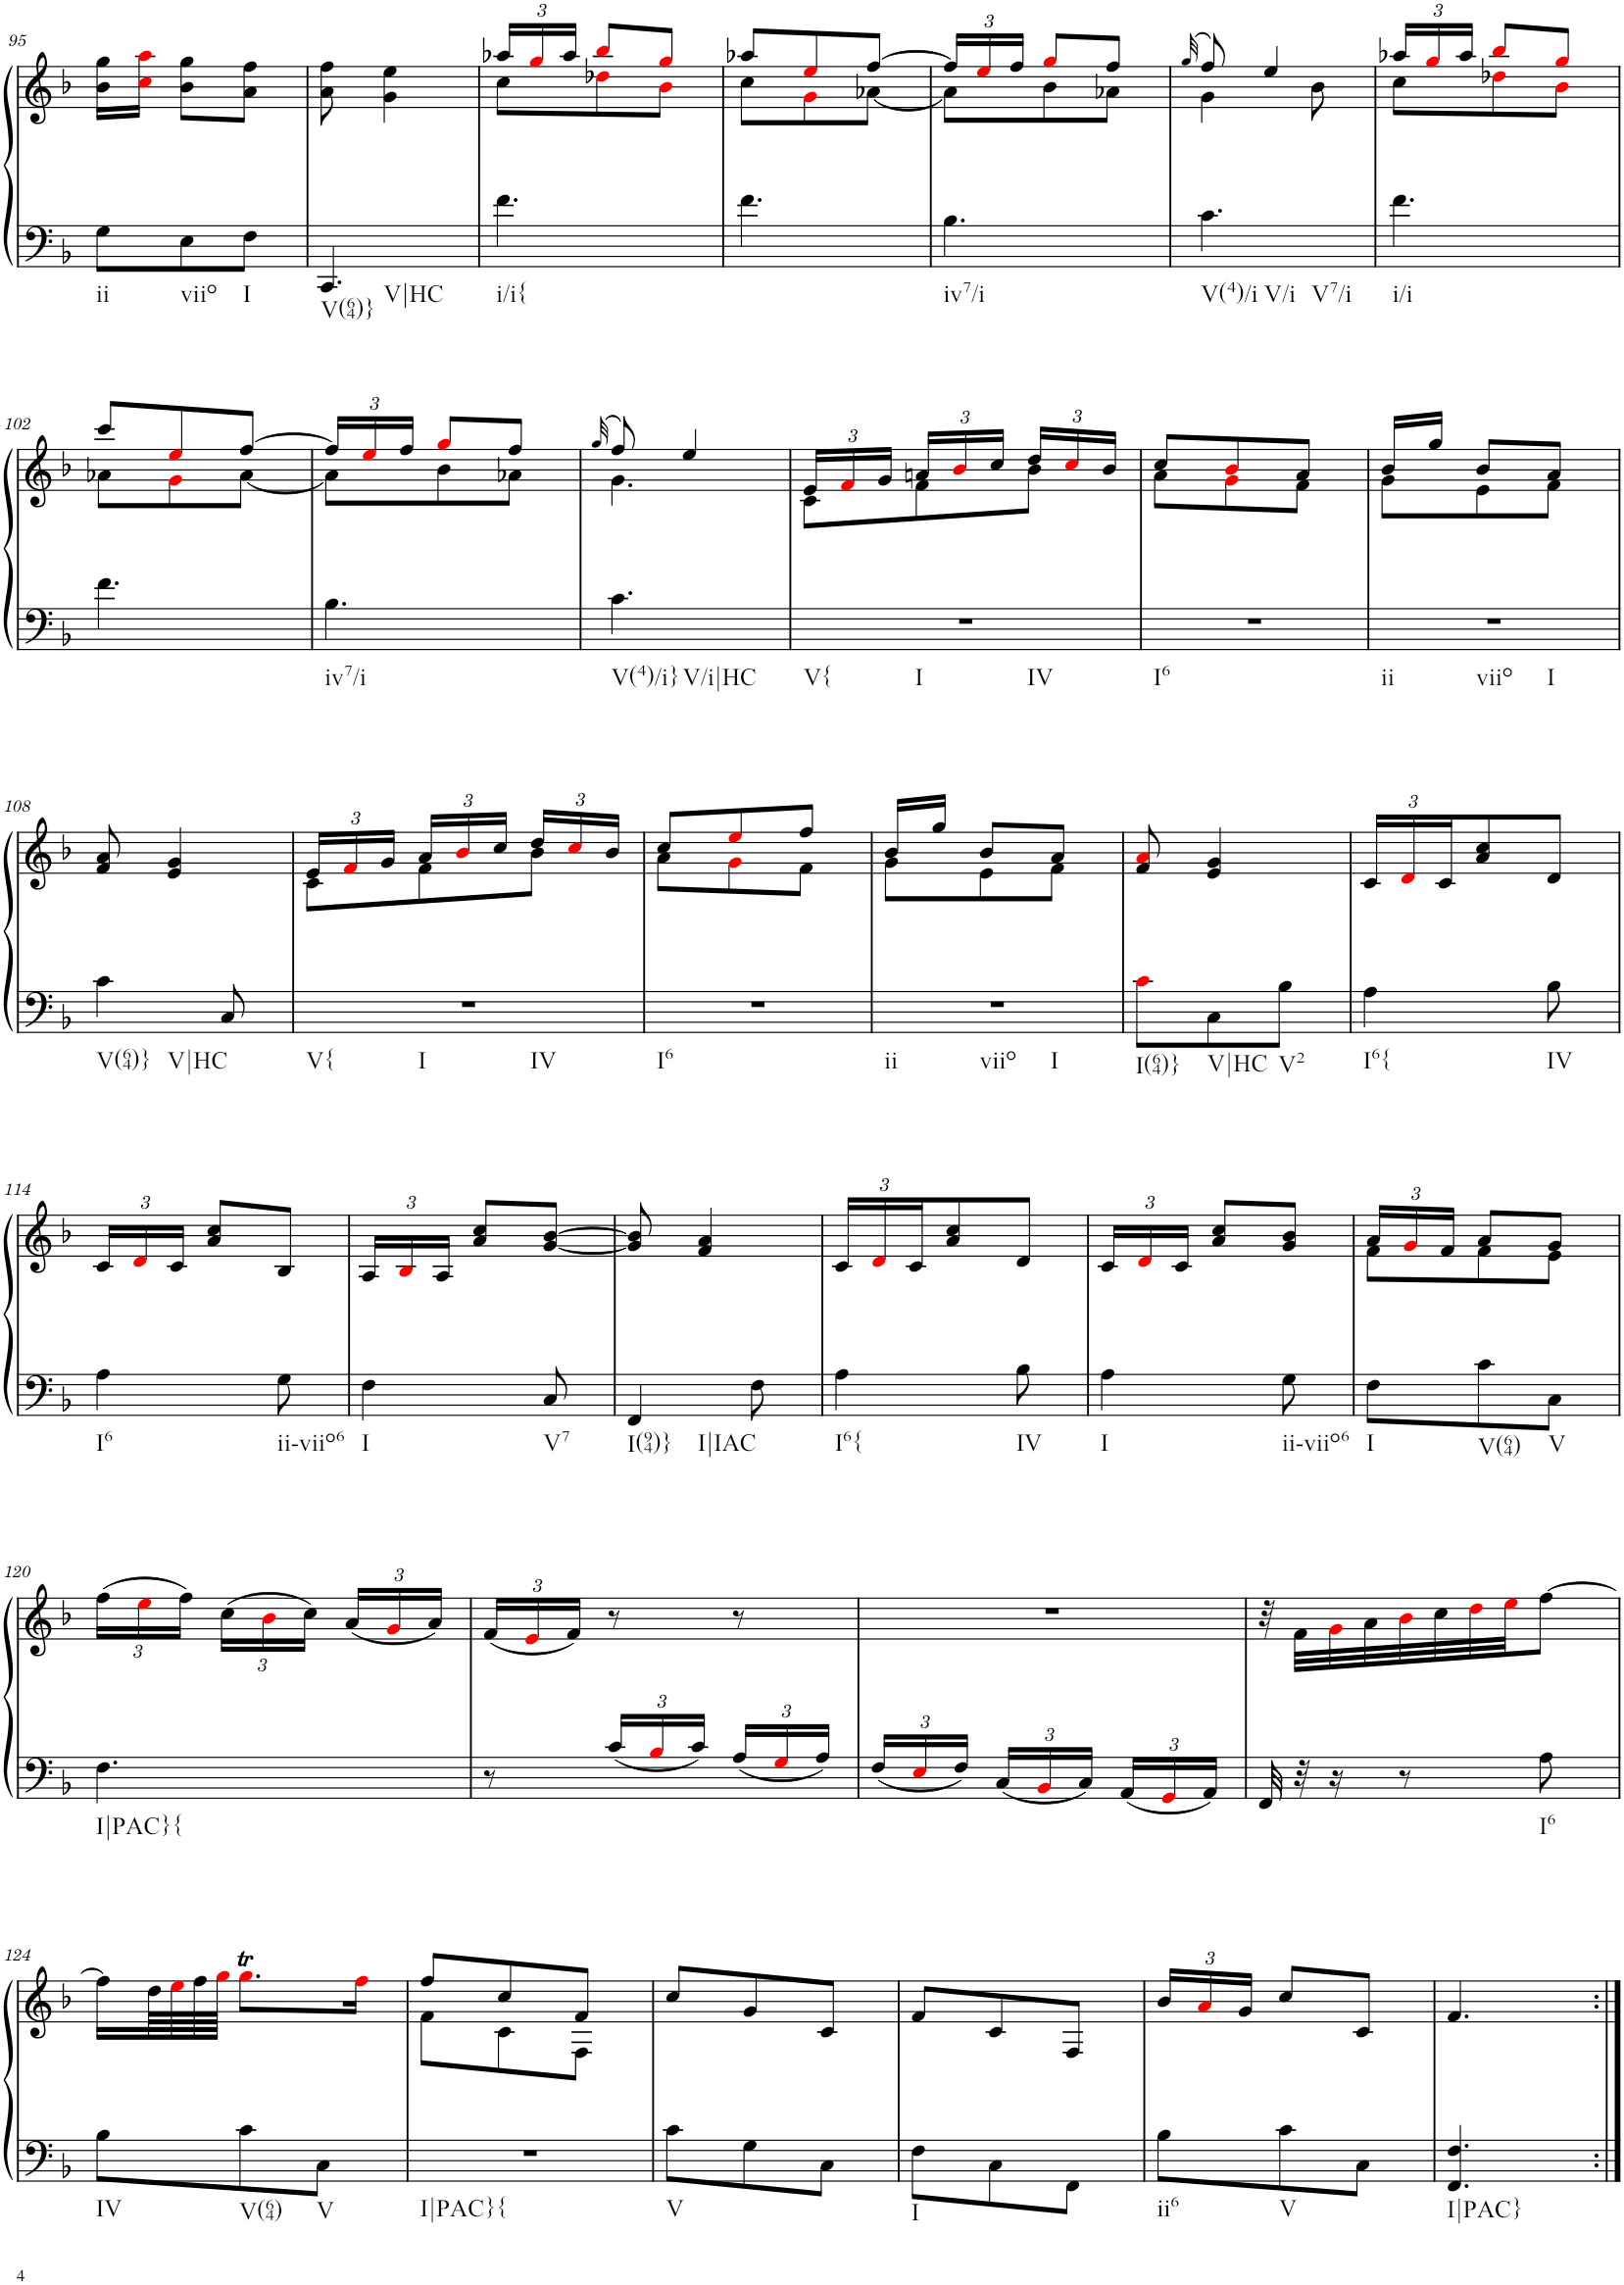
**kern	**kern
*part1	*part1
*staff2	*staff1
*I"Piano	*
*I'Pno.	*
!!LO:PB:g=z
*clefF4	*clefG2
*k[b-]	*k[b-]
*M3/8	*M3/8
=95	=95
!LO:TX:b:t=ii	!
8G\L	16b-\ 16gg\LL
.	16cci\ 16aai\JJ
!LO:TX:b:t=viio	!
8E\	8b-\ 8gg\L
!LO:TX:b:t=I	!
8F\J	8a\ 8ff\J
=96	=96
!LO:TX:b:t=V(64)}	!
!LO:TX:b:t=V|HC	!
4.CC/	8a\ 8ff\
.	4g\ 4ee\
=97	=97
*	*Xbrackettup
*	*^
!LO:TX:b:t=i/i{	!	!
4.f\	24aa-X/LL	8cc\L
.	24ggi/	.
.	24aa-/JJ	.
.	8bb-i/L	8dd-Xi\
.	8ggi/J	8b-i\J
=98	=98	=98
4.f\	8aa-X/L	8cc\L
.	8eei/	8gi\
.	[8ff/J	[8a-X\J
=99	=99	=99
!LO:TX:b:t=iv7/i	!	!
4.B-\	24ff/LL]	8a-\L]
.	24eei/	.
.	24ff/JJ	.
.	8ggi/L	8b-\
.	8ff/J	8a-X\J
=100	=100	=100
.	(32qgg/	.
!LO:TX:b:t=V(4)/i	!	!
!LO:TX:b:t=V/i	!	!
!LO:TX:b:t=V7/i	!	!
4.c\	8ff/)	4g\
.	4ee/	.
.	.	8b-\
=101	=101	=101
!LO:TX:b:t=i/i	!	!
4.f\	24aa-X/LL	8cc\L
.	24ggi/	.
.	24aa-/JJ	.
.	8bb-i/L	8dd-Xi\
.	8ggi/J	8b-i\J
!!LO:LB:g=z	!!
=102	=102	=102
4.f\	8ccc/L	8a-X\L
.	8eei/	8gi\
.	[8ff/J	[8a-\J
=103	=103	=103
!LO:TX:b:t=iv7/i	!	!
4.B-\	24ff/LL]	8a-\L]
.	24eei/	.
.	24ff/JJ	.
.	8ggi/L	8b-\
.	8ff/J	8a-X\J
=104	=104	=104
.	(32qgg/	.
!LO:TX:b:t=V(4)/i}	!	!
!LO:TX:b:t=V/i|HC	!	!
4.c\	8ff/)	4.g\
.	4ee/	.
=105	=105	=105
!LO:TX:b:t=V{	!	!
!LO:TX:b:t=I	!	!
!LO:TX:b:t=IV	!	!
4.r	24e/LL	8c\L
.	24fi/	.
.	24g/JJ	.
.	24an/LL	8f\
.	24b-i/	.
.	24cc/JJ	.
.	24dd/LL	8b-\J
.	24cci/	.
.	24b-/JJ	.
=106	=106	=106
!LO:TX:b:t=I6	!	!
4.r	8cc/L	8a\L
.	8b-i/	8gi\
.	8a/J	8f\J
=107	=107	=107
!LO:TX:b:t=ii	!	!
!LO:TX:b:t=viio	!	!
!LO:TX:b:t=I	!	!
4.r	16b-/LL	8g\L
.	16gg/JJ	.
.	8b-/L	8e\
.	8a/J	8f\J
!!LO:LB:g=z
=108	=108	=108
!LO:TX:b:t=V(64)}	!	!
!LO:TX:b:t=V|HC	!	!
*	*v	*v
4c\	8f/ 8a/
.	4e/ 4g/
8C/	.
=109	=109
*	*^
!LO:TX:b:t=V{	!	!
!LO:TX:b:t=I	!	!
!LO:TX:b:t=IV	!	!
4.r	24e/LL	8c\L
.	24fi/	.
.	24g/JJ	.
.	24a/LL	8f\
.	24b-i/	.
.	24cc/JJ	.
.	24dd/LL	8b-\J
.	24cci/	.
.	24b-/JJ	.
=110	=110	=110
!LO:TX:b:t=I6	!	!
4.r	8cc/L	8a\L
.	8eei/	8gi\
.	8ff/J	8f\J
=111	=111	=111
!LO:TX:b:t=ii	!	!
!LO:TX:b:t=viio	!	!
!LO:TX:b:t=I	!	!
4.r	16b-/LL	8g\L
.	16gg/JJ	.
.	8b-/L	8e\
.	8a/J	8f\J
=112	=112	=112
!LO:TX:b:t=I(64)}	!	!
*	*v	*v
8ci\L	8f/ 8ai/
!LO:TX:b:t=V|HC	!
8C\	4e/ 4g/
!LO:TX:b:t=V2	!
8B-\J	.
=113	=113
!LO:TX:b:t=I6{	!
4A\	24c/LL
.	24di/
.	24c/J
.	8a/ 8cc/
!LO:TX:b:t=IV	!
8B-\	8d/J
!!LO:LB:g=z
=114	=114
!LO:TX:b:t=I6	!
4A\	24c/LL
.	24di/
.	24c/JJ
.	8a/ 8cc/L
!LO:TX:b:t=ii-viio6	!
8G\	8B-/J
=115	=115
!LO:TX:b:t=I	!
4F\	24A/LL
.	24B-i/
.	24A/JJ
.	8a/ 8cc/L
!LO:TX:b:t=V7	!
8C/	[8g/ [8b-/J
=116	=116
!LO:TX:b:t=I(94)}	!
!LO:TX:b:t=I|IAC	!
4FF/	8g/] 8b-/]
.	4f/ 4a/
8F\	.
=117	=117
!LO:TX:b:t=I6{	!
4A\	24c/LL
.	24di/
.	24c/J
.	8a/ 8cc/
!LO:TX:b:t=IV	!
8B-\	8d/J
=118	=118
!LO:TX:b:t=I	!
4A\	24c/LL
.	24di/
.	24c/JJ
.	8a/ 8cc/L
!LO:TX:b:t=ii-viio6	!
8G\	8g/ 8b-/J
=119	=119
*	*^
!LO:TX:b:t=I	!	!
8F\L	24a/LL	8f\L
.	24gi/	.
.	24f/JJ	.
!LO:TX:b:t=V(64)	!	!
8c\	8a/L	8f\
!LO:TX:b:t=V	!	!
8C\J	8g/J	8e\J
!!LO:LB:g=z
=120	=120	=120
!LO:TX:b:t=I|PAC}{	!	!
*	*v	*v
4.F\	(24ff\LL
.	24eei\
.	24ff\JJ)
.	(24cc\LL
.	24b-i\
.	24cc\JJ)
.	(24a/LL
.	24gi/
.	24a/JJ)
=121	=121
8r	(24f/LL
.	24ei/
.	24f/JJ)
*Xbrackettup	*
24c/LL	8r
24B-i/	.
24c/JJ	.
24A/LL	8r
24Gi/	.
24A/JJ	.
=122	=122
24F/LL	4.r
24Ei/	.
24F/JJ	.
24C/LL	.
24BB-i/	.
24C/JJ	.
24AA/LL	.
24GGi/	.
24AA/JJ	.
=123	=123
32FF/	32r
32r	32f\LLL
16r	32gi\
.	32a\
8r	32b-i\
.	32cc\
.	32ddi\
.	32eei\JJ
!LO:TX:b:t=I6	!
8A\	[8ff\J
!!LO:LB:g=z
=124	=124
!LO:TX:b:t=IV	!
8B-\L	16ff\LL]
.	64dd\LL
.	64eei\
.	64ff\
.	64ggi\JJJJ
!LO:TX:b:t=V(64)	!
8c\	8.ggTi\L
!LO:TX:b:t=V	!
8C\J	.
.	16ffi\Jk
=125	=125
*	*^
!LO:TX:b:t=I|PAC}{	!	!
4.r	8ff/L	8f\L
.	8cc/	8c\
.	8f/J	8F\J
=126	=126	=126
!LO:TX:b:t=V	!	!
*	*v	*v
8c\L	8cc/L
8G\	8g/
8C\J	8c/J
=127	=127
!LO:TX:b:t=I	!
8F\L	8f/L
8C\	8c/
8FF\J	8F/J
=128	=128
!LO:TX:b:t=ii6	!
8B-\L	24b-/LL
.	24ai/
.	24g/JJ
!LO:TX:b:t=V	!
8c\	8cc/L
8C\J	8c/J
=129	=129
!LO:TX:b:t=I|PAC}	!
4.FF/ 4.F/	4.f/
=:|!	=:|!
*-	*-
